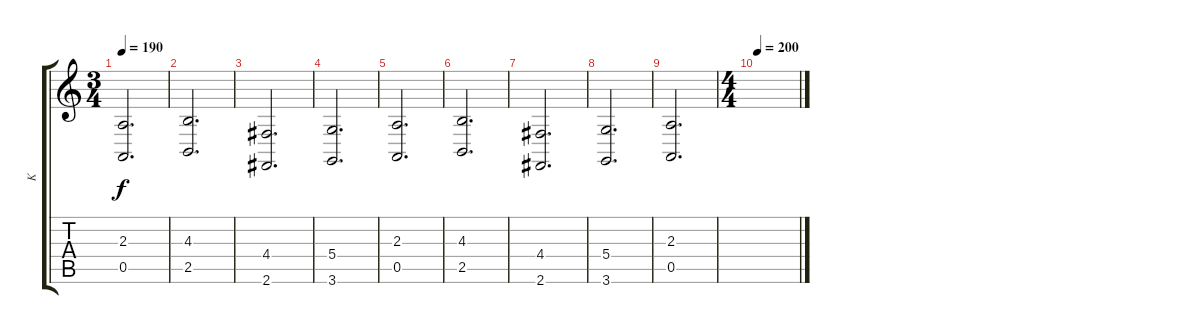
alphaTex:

\track ("K" "K") {instrument stringensemble1}
\staff {score tabs}
\tuning (E4 B3 G3 D3 A2 E2) {hide}
\ts (3 4)
\tempo 190
\clef g2
\ks c
(2.3 0.5).2{d dy f} |
(4.3 2.5).2{d} |
(4.4 2.6).2{d} |
(5.4 3.6).2{d} |
(2.3 0.5).2{d} |
(4.3 2.5).2{d} |
(4.4 2.6).2{d} |
(5.4 3.6).2{d} |
(2.3 0.5).2{d} |
\ts (4 4)
\tempo 200
